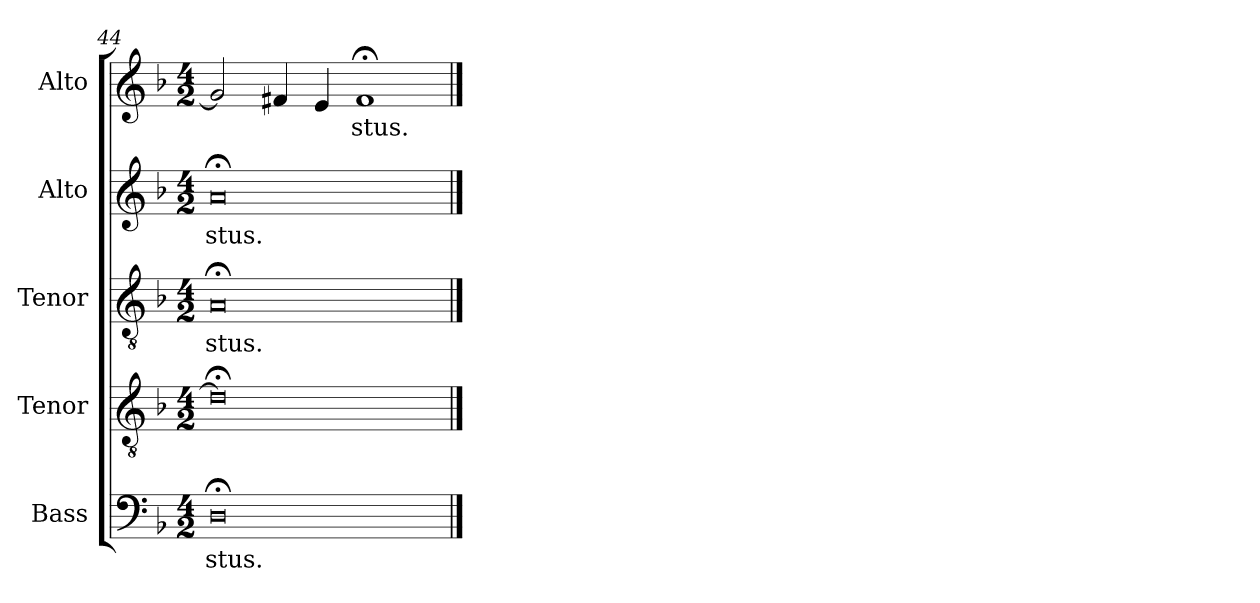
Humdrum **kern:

**kern	**text	**kern	**kern	**text	**kern	**text	**kern	**text
*part5	*part5	*part4	*part3	*part3	*part2	*part2	*part1	*part1
*staff5	*staff5	*staff4	*staff3	*staff3	*staff2	*staff2	*staff1	*staff1
*I"Bass	*	*I"Tenor	*I"Tenor	*	*I"Alto	*	*I"Alto	*
*I'B.	*	*I'T.	*I'T.	*	*I'A.	*	*I'A.	*
*clefF4	*	*clefGv2	*clefGv2	*	*clefG2	*	*clefG2	*
*	*	*ITrd7c12	*ITrd7c12	*	*	*	*	*
*k[b-]	*	*k[b-]	*k[b-]	*	*k[b-]	*	*k[b-]	*
*F:	*	*F:	*F:	*	*F:	*	*F:	*
*M4/2	*	*M4/2	*M4/2	*	*M4/2	*	*M4/2	*
=44	=44	=44	=44	=44	=44	=44	=44	=44
!	!LO:LY:b:color=#000000	!	!	!	!	!	!	!
!	!	!	!	!LO:LY:b:color=#000000	!	!	!	!
!	!	!	!	!	!	!LO:LY:b:color=#000000	!	!
0D;i	-stus.	0D;i]	0AA;i	-stus.	0a;i	-stus.	2gi/]	.
.	.	.	.	.	.	.	4f#Xi/	.
.	.	.	.	.	.	.	4ei/	.
!	!	!	!	!	!	!	!	!LO:LY:b:color=#000000
.	.	.	.	.	.	.	1f#;i	-stus.
==	==	==	==	==	==	==	==	==
*-	*-	*-	*-	*-	*-	*-	*-	*-
